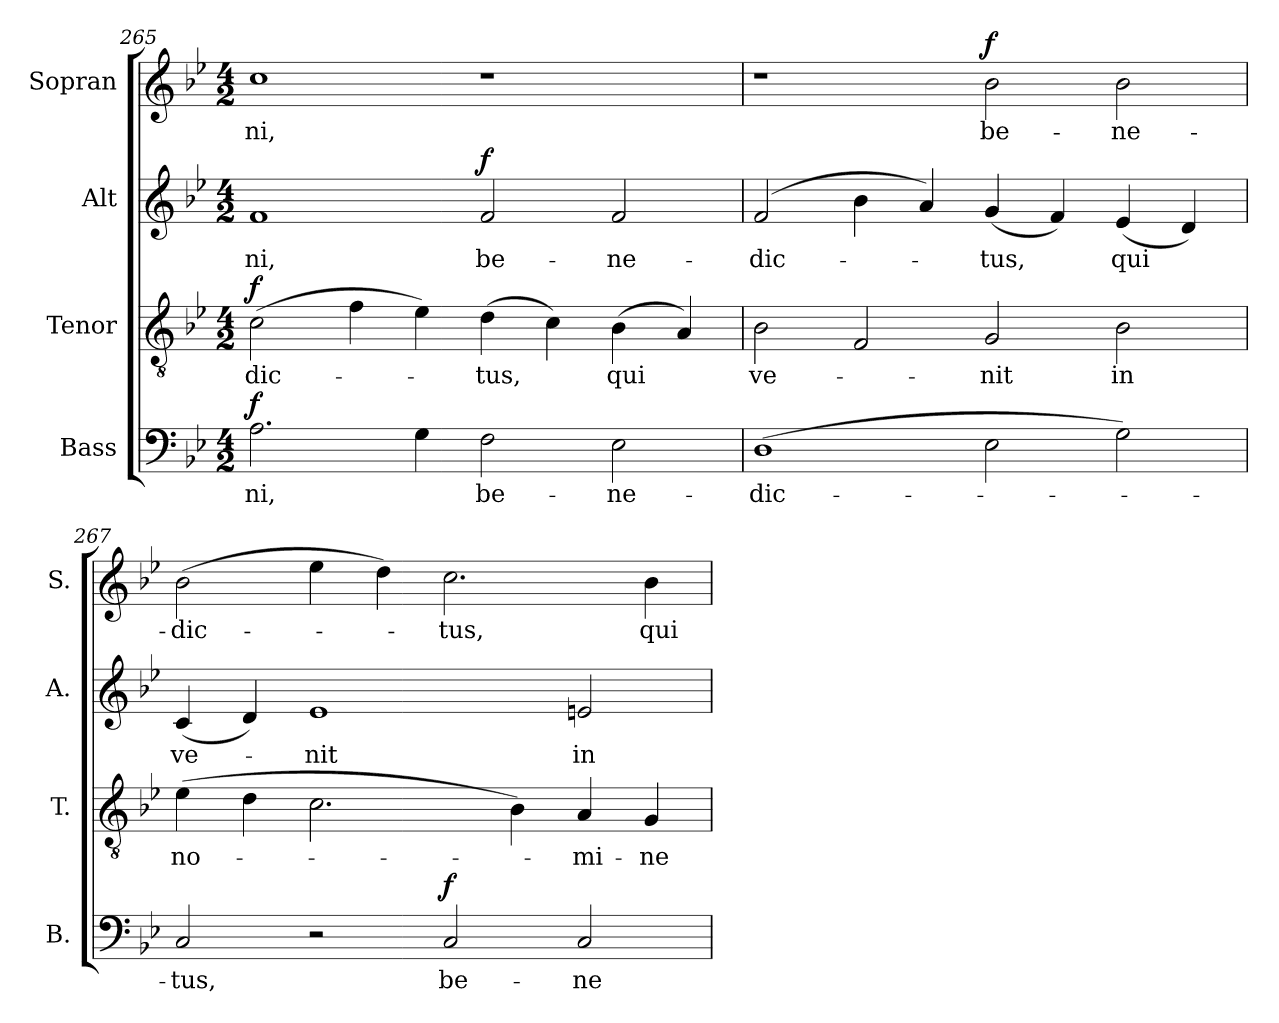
**kern	**text	**dynam	**kern	**text	**dynam	**kern	**text	**dynam	**kern	**text	**dynam
*part4	*part4	*part4	*part3	*part3	*part3	*part2	*part2	*part2	*part1	*part1	*part1
*staff4	*staff4	*staff4	*staff3	*staff3	*staff3	*staff2	*staff2	*staff2	*staff1	*staff1	*staff1
*I"Bass	*	*	*I"Tenor	*	*	*I"Alt	*	*	*I"Sopran	*	*
*I'B.	*	*	*I'T.	*	*	*I'A.	*	*	*I'S.	*	*
*clefF4	*	*	*clefGv2	*	*	*clefG2	*	*	*clefG2	*	*
*k[b-e-]	*	*	*k[b-e-]	*	*	*k[b-e-]	*	*	*k[b-e-]	*	*
*B-:	*	*	*B-:	*	*	*B-:	*	*	*B-:	*	*
*M4/2	*	*	*M4/2	*	*	*M4/2	*	*	*M4/2	*	*
=265	=265	=265	=265	=265	=265	=265	=265	=265	=265	=265	=265
!	!LO:LY:b	!LO:DY:a	!	!LO:LY:b	!LO:DY:a	!	!LO:LY:b	!	!	!LO:LY:b	!
2.A\	-ni,	f	(>2c\	-dic-	f	1f	-ni,	.	1cc	-ni,	.
.	.	.	4f\	.	.	.	.	.	.	.	.
4G\	.	.	4e-\)	.	.	.	.	.	.	.	.
!	!LO:LY:b	!	!	!LO:LY:b	!	!	!LO:LY:b	!LO:DY:a	!	!	!
2F\	be-	.	(>4d\	-tus,	.	2f/	be-	f	1r	.	.
.	.	.	4c\)	.	.	.	.	.	.	.	.
!	!LO:LY:b	!	!	!LO:LY:b	!	!	!LO:LY:b	!	!	!	!
2E-\	-ne-	.	(>4B-\	qui	.	2f/	-ne-	.	.	.	.
.	.	.	4A/)	.	.	.	.	.	.	.	.
!!LO:LB:g=z
=266	=266	=266	=266	=266	=266	=266	=266	=266	=266	=266	=266
!	!LO:LY:b	!	!	!LO:LY:b	!	!	!LO:LY:b	!	!	!	!
(>1D	-dic-	.	2B-\	ve-	.	(2f/	-dic-	.	1r	.	.
.	.	.	2F/	.	.	4b-\	.	.	.	.	.
.	.	.	.	.	.	4a/)	.	.	.	.	.
!	!	!	!	!LO:LY:b	!	!	!LO:LY:b	!	!	!LO:LY:b	!LO:DY:a
2E-\	.	.	2G/	-nit	.	(<4g/	-tus,	.	2b-\	be-	f
.	.	.	.	.	.	4f/)	.	.	.	.	.
!	!	!	!	!LO:LY:b	!	!	!LO:LY:b	!	!	!LO:LY:b	!
2G\)	.	.	2B-\	in	.	(<4e-/	qui	.	2b-\	-ne-	.
.	.	.	.	.	.	4d/)	.	.	.	.	.
=267	=267	=267	=267	=267	=267	=267	=267	=267	=267	=267	=267
!	!LO:LY:b	!	!	!LO:LY:b	!	!	!LO:LY:b	!	!	!LO:LY:b	!
2C/	-tus,	.	(>4e-\	no-	.	(<4c/	ve-	.	(>2b-\	-dic-	.
.	.	.	4d\	.	.	4d/)	.	.	.	.	.
!	!	!	!	!	!	!	!LO:LY:b	!	!	!	!
2r	.	.	2.c\	.	.	1e-	-nit	.	4ee-\	.	.
.	.	.	.	.	.	.	.	.	4dd\)	.	.
!	!LO:LY:b	!LO:DY:a	!	!	!	!	!	!	!	!LO:LY:b	!
2C/	be-	f	.	.	.	.	.	.	2.cc\	-tus,	.
.	.	.	4B-\)	.	.	.	.	.	.	.	.
!	!LO:LY:b	!	!	!LO:LY:b	!	!	!LO:LY:b	!	!	!	!
2C/	-ne-	.	4A/	-mi-	.	2en/	in	.	.	.	.
!	!	!	!	!LO:LY:b	!	!	!	!	!	!LO:LY:b	!
.	.	.	4G/	-ne	.	.	.	.	4b-\	qui	.
=	=	=	=	=	=	=	=	=	=	=	=
*-	*-	*-	*-	*-	*-	*-	*-	*-	*-	*-	*-
